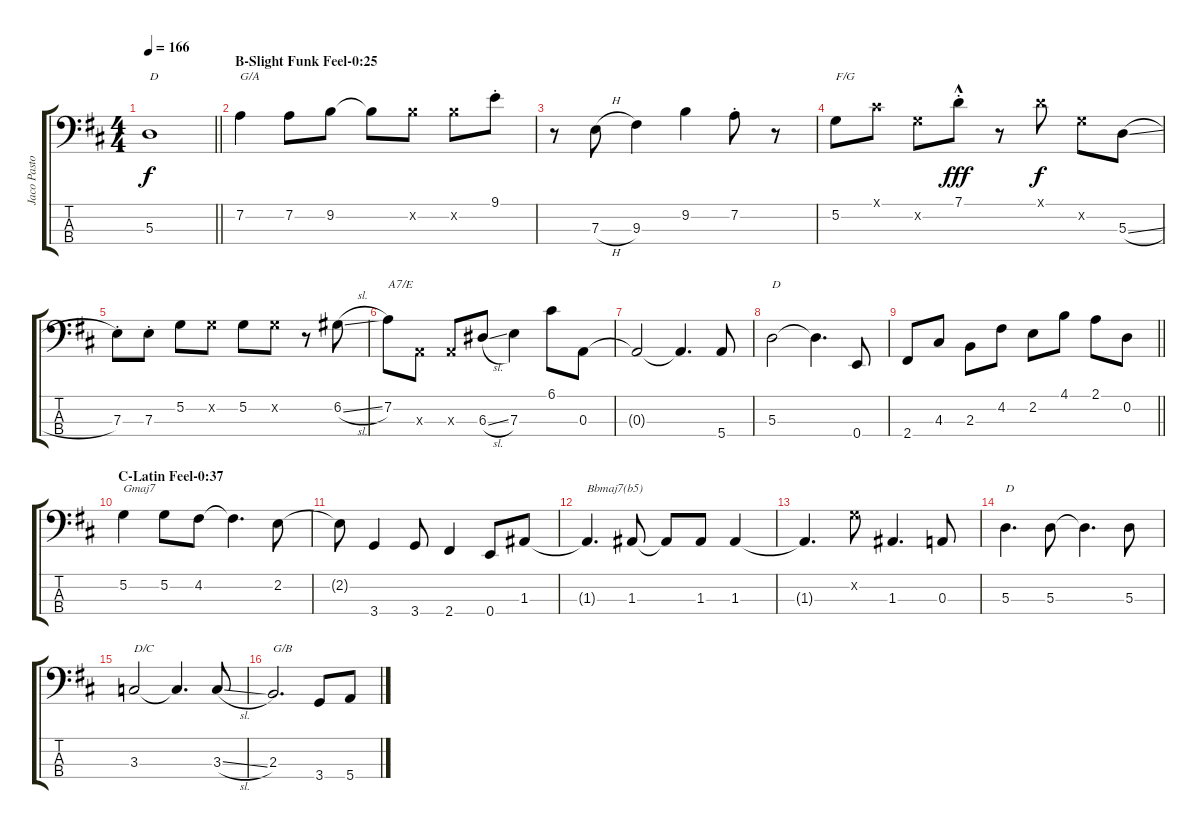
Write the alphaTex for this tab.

\track ("Jaco Pastorius" "Jaco Pasto") {instrument fretlessbass}
\staff {score tabs}
\tuning (G2 D2 A1 E1) {hide}
\ts (4 4)
\tempo 166
\clef f4
\barLineRight lightlight
\ks d
5.3.1{txt "D" dy f} |
\section ("" "B-Slight Funk Feel-0:25")
7.2.4{txt "G/A"} 7.2.8 9.2.8 9.2{t}.8 9.2{x}.8 9.2{x}.8 9.1{st}.8 |
r.8 7.3{h}.8 9.3.4 9.2.4 7.2{st}.8 r.8 |
5.2.8{txt "F/G"} 6.1{x}.8 5.2{x}.8 7.1{hac st}.8{dy fff} r.8 7.1{x}.8{dy f} 5.2{x}.8 5.3{sl}.8 |
7.3{st}.8 7.3{st}.8 5.2.8 5.2{x}.8 5.2.8 5.2{x}.8 r.8 6.2{sl}.8 |
7.2.8{txt "A7/E"} 0.3{x}.8 0.3{x}.8 6.3{sl}.8 7.3.4 6.1.8 0.3.8 |
0.3{t}.2 0.3{t}.4{d} 5.4.8 |
5.3.2{txt "D"} 5.3{t}.4{d} 0.4.8 |
\barLineRight lightlight
2.4.8 4.3.8 2.3.8 4.2.8 2.2.8 4.1.8 2.1.8 0.2.8 |
\section ("" "C-Latin Feel-0:37")
5.2.4{txt "Gmaj7"} 5.2.8 4.2.8 4.2{t}.4{d} 2.2.8 |
2.2{t}.8 3.4.4 3.4.8 2.4.4 0.4.8 1.3.8 |
1.3{t}.4{d txt "Bbmaj7(b5)"} 1.3.8 1.3{t}.8 1.3.8 1.3.4 |
1.3{t}.4{d} 5.2{x}.8 1.3.4{d} 0.3.8 |
5.3.4{d txt "D"} 5.3.8 5.3{t}.4{d} 5.3.8 |
3.3.2{txt "D/C"} 3.3{t}.4{d} 3.3{sl}.8 |
2.3.2{d txt "G/B"} 3.4.8 5.4.8
